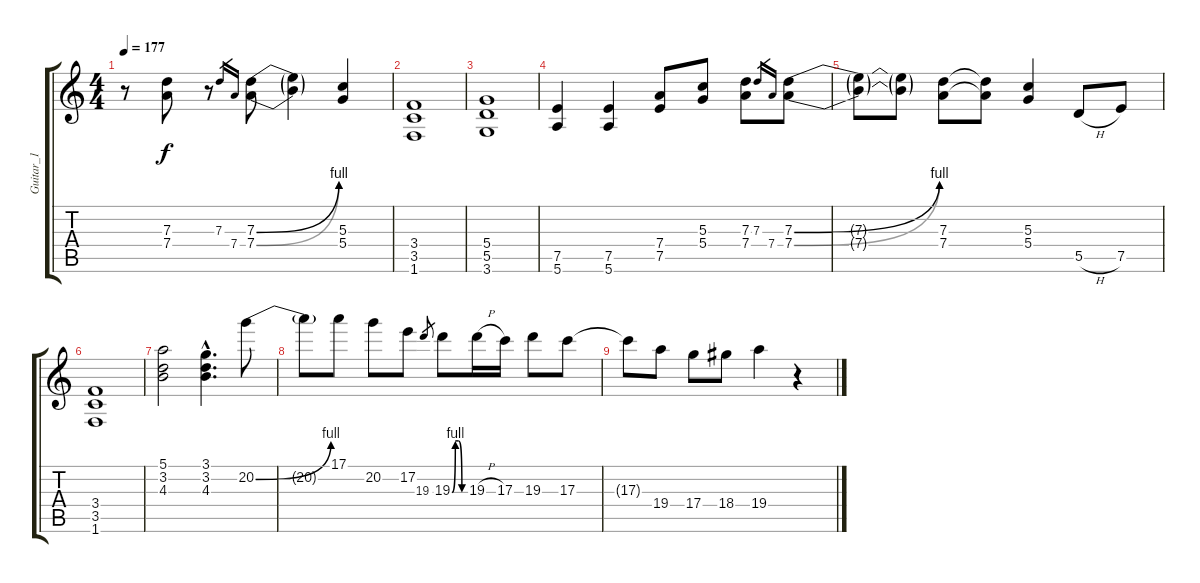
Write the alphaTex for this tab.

\track ("Guitar_1" "Guitar_1") {instrument distortionguitar}
\staff {score tabs}
\tuning (E4 B3 G3 D3 A2 E2) {hide}
\ts (4 4)
\tempo 177
\clef g2
\ks c
r.8{dy f} (7.3 7.4).8 r.8 7.3.16{gr} 7.4.16{gr} (7.3{be (bend 0 0 60 4)} 7.4{be (bend 0 0 60 4)}).8 (7.3{t} 7.4{t}).4 (5.3 5.4).4 |
(3.4 3.5 1.6).1 |
(5.4 5.5 3.6).1 |
(7.5 5.6).4 (7.5 5.6).4 (7.4 7.5).8 (5.3 5.4).8 (7.3 7.4).8 7.3.16{gr} 7.4.16{gr} (7.3{be (bend 0 0 60 4)} 7.4{be (bend 0 0 60 4)}).8 |
(7.3{t} 7.4{t}).8 (7.3{t} 7.4{t}).8 (7.3 7.4).8 (7.3{t} 7.4{t}).8 (5.3 5.4).4 5.5{h}.8 7.5.8 |
(3.4 3.5 1.6).1 |
(5.1 3.2 4.3).2 (3.1{hac} 3.2{hac} 4.3{hac}).4{d} 20.2{be (bend 0 0 60 4)}.8 |
20.2{t}.8 17.1.8 20.2.8 17.2.8 19.3.8{gr} 19.3{be (custom 0 0 15 4 30 4 45 0 60 0)}.8 19.3{h}.16 17.3.16 19.3.8 17.3.8 |
17.3{t}.8 19.4.8 17.4.8 18.4.8 19.4.4 r.4
